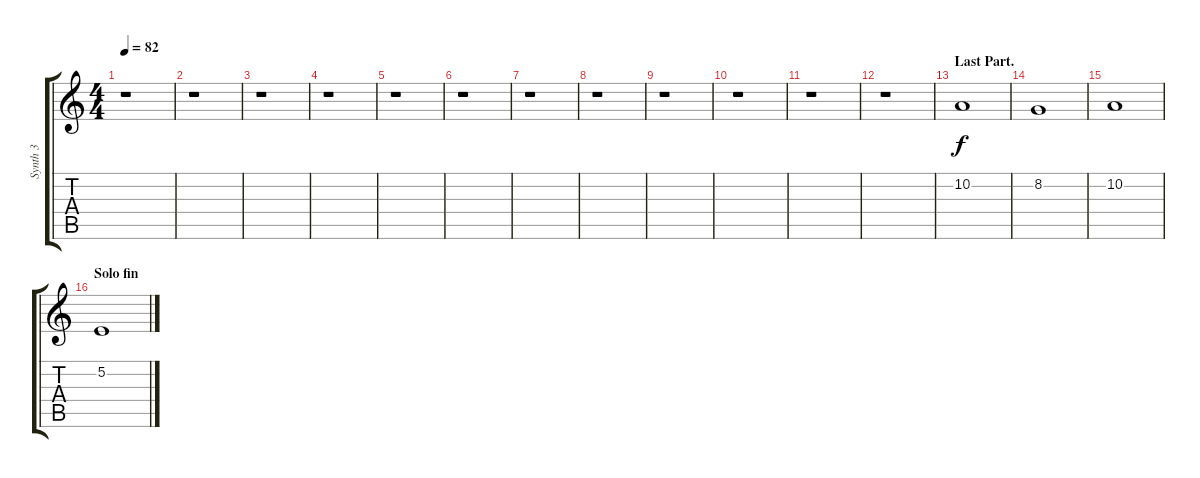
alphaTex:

\track ("Synth 3" "Synth 3") {instrument choiraahs}
\staff {score tabs}
\tuning (E4 B3 G3 D3 A2 E2) {hide}
\ts (4 4)
\tempo 82
\clef g2
\ks c
r.1{dy f} |
r.1 |
r.1 |
r.1 |
r.1 |
r.1 |
r.1 |
r.1 |
r.1 |
r.1 |
r.1 |
r.1 |
\section ("" "Last Part.")
10.2.1 |
8.2.1 |
10.2.1 |
\section ("" "Solo fin")
5.2.1
